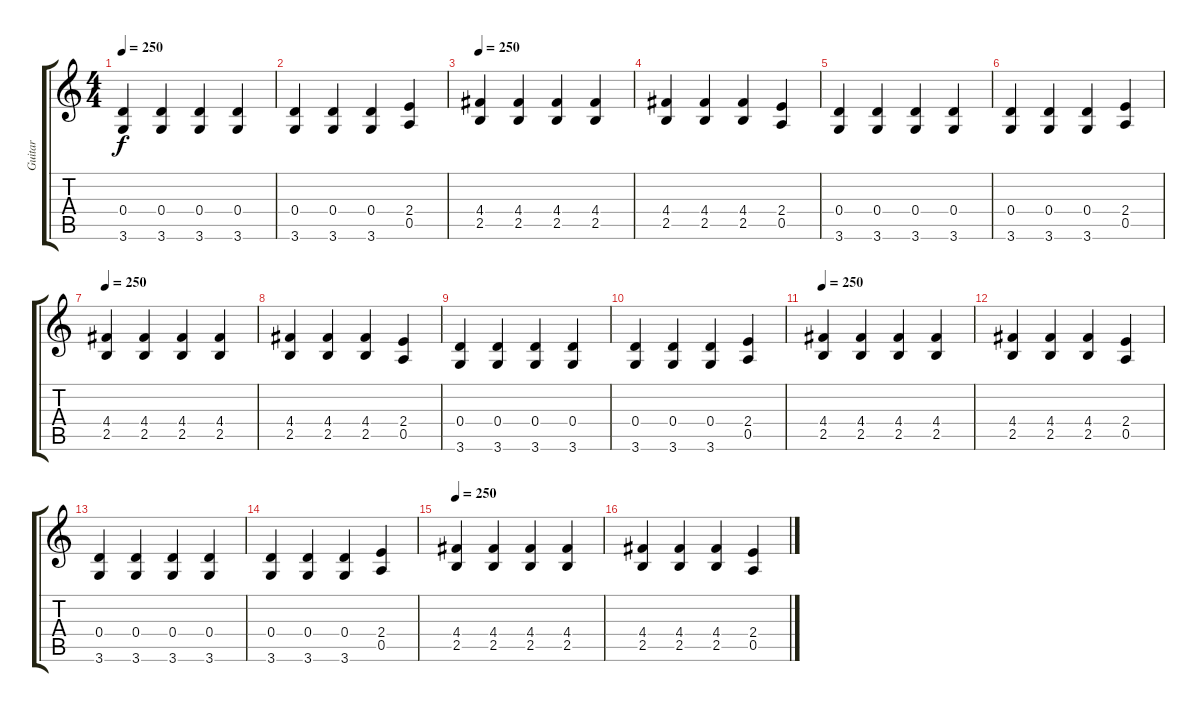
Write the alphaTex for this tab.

\track ("Guitar" "Guitar") {instrument distortionguitar}
\staff {score tabs}
\tuning (E4 B3 G3 D3 A2 E2) {hide}
\ts (4 4)
\tempo 250
\clef g2
\ks c
(0.4 3.6).4{dy f} (0.4 3.6).4 (0.4 3.6).4 (0.4 3.6).4 |
(0.4 3.6).4 (0.4 3.6).4 (0.4 3.6).4 (2.4 0.5).4 |
\tempo 250
(4.4 2.5).4 (4.4 2.5).4 (4.4 2.5).4 (4.4 2.5).4 |
(4.4 2.5).4 (4.4 2.5).4 (4.4 2.5).4 (2.4 0.5).4 |
(0.4 3.6).4 (0.4 3.6).4 (0.4 3.6).4 (0.4 3.6).4 |
(0.4 3.6).4 (0.4 3.6).4 (0.4 3.6).4 (2.4 0.5).4 |
\tempo 250
(4.4 2.5).4 (4.4 2.5).4 (4.4 2.5).4 (4.4 2.5).4 |
(4.4 2.5).4 (4.4 2.5).4 (4.4 2.5).4 (2.4 0.5).4 |
(0.4 3.6).4 (0.4 3.6).4 (0.4 3.6).4 (0.4 3.6).4 |
(0.4 3.6).4 (0.4 3.6).4 (0.4 3.6).4 (2.4 0.5).4 |
\tempo 250
(4.4 2.5).4 (4.4 2.5).4 (4.4 2.5).4 (4.4 2.5).4 |
(4.4 2.5).4 (4.4 2.5).4 (4.4 2.5).4 (2.4 0.5).4 |
(0.4 3.6).4 (0.4 3.6).4 (0.4 3.6).4 (0.4 3.6).4 |
(0.4 3.6).4 (0.4 3.6).4 (0.4 3.6).4 (2.4 0.5).4 |
\tempo 250
(4.4 2.5).4 (4.4 2.5).4 (4.4 2.5).4 (4.4 2.5).4 |
(4.4 2.5).4 (4.4 2.5).4 (4.4 2.5).4 (2.4 0.5).4
